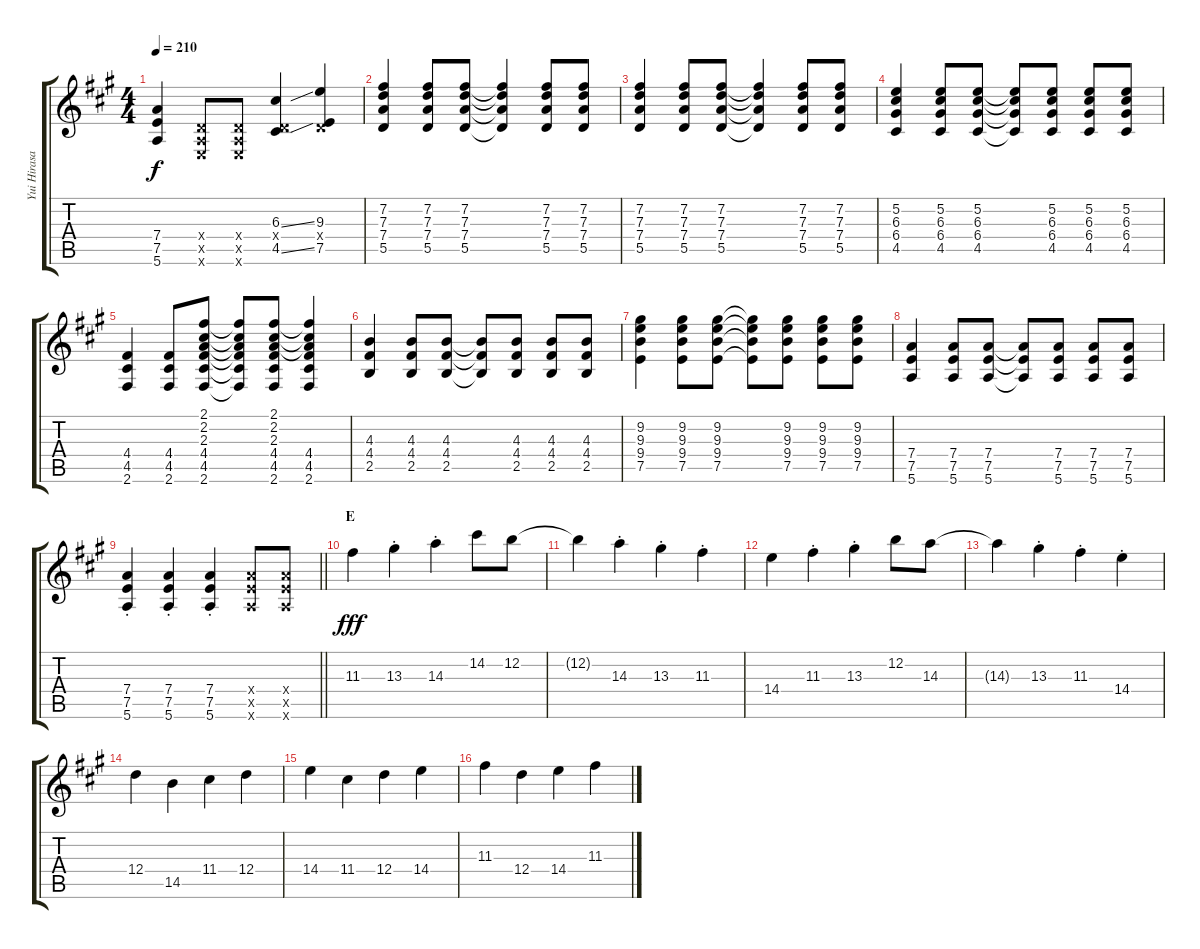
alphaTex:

\track ("Yui Hirasawa" "Yui Hirasa") {instrument distortionguitar}
\staff {score tabs}
\tuning (E4 B3 G3 D3 A2 E2) {hide}
\ts (4 4)
\tempo 210
\clef g2
\ks a
(7.4 7.5 5.6).4{dy f} (0.4{x} 0.5{x} 0.6{x}).8 (0.4{x} 0.5{x} 0.6{x}).8 (6.3{ss} 0.4{x} 4.5{ss}).4 (9.3 0.4{x} 7.5).4 |
(7.2 7.3 7.4 5.5).4 (7.2 7.3 7.4 5.5).8 (7.2 7.3 7.4 5.5).8 (7.2{t} 7.3{t} 7.4{t} 5.5{t}).4 (7.2 7.3 7.4 5.5).8 (7.2 7.3 7.4 5.5).8 |
(7.2 7.3 7.4 5.5).4 (7.2 7.3 7.4 5.5).8 (7.2 7.3 7.4 5.5).8 (7.2{t} 7.3{t} 7.4{t} 5.5{t}).4 (7.2 7.3 7.4 5.5).8 (7.2 7.3 7.4 5.5).8 |
(5.2 6.3 6.4 4.5).4 (5.2 6.3 6.4 4.5).8 (5.2 6.3 6.4 4.5).8 (5.2{t} 6.3{t} 6.4{t} 4.5{t}).8 (5.2 6.3 6.4 4.5).8 (5.2 6.3 6.4 4.5).8 (5.2 6.3 6.4 4.5).8 |
(4.4 4.5 2.6).4 (4.4 4.5 2.6).8 (2.1 2.2 2.3 4.4 4.5 2.6).8 (2.1{t} 2.2{t} 2.3{t} 4.4{t} 4.5{t} 2.6{t}).8 (2.1 2.2 2.3 4.4 4.5 2.6).8 (2.1{t} 2.2{t} 2.3{t} 4.4 4.5 2.6).4 |
(4.3 4.4 2.5).4 (4.3 4.4 2.5).8 (4.3 4.4 2.5).8 (4.3{t} 4.4{t} 2.5{t}).8 (4.3 4.4 2.5).8 (4.3 4.4 2.5).8 (4.3 4.4 2.5).8 |
(9.2 9.3 9.4 7.5).4 (9.2 9.3 9.4 7.5).8 (9.2 9.3 9.4 7.5).8 (9.2{t} 9.3{t} 9.4{t} 7.5{t}).8 (9.2 9.3 9.4 7.5).8 (9.2 9.3 9.4 7.5).8 (9.2 9.3 9.4 7.5).8 |
(7.4 7.5 5.6).4 (7.4 7.5 5.6).8 (7.4 7.5 5.6).8 (7.4{t} 7.5{t} 5.6{t}).8 (7.4 7.5 5.6).8 (7.4 7.5 5.6).8 (7.4 7.5 5.6).8 |
\barLineRight lightlight
(7.4{st} 7.5{st} 5.6{st}).4 (7.4{st} 7.5{st} 5.6{st}).4 (7.4{st} 7.5{st} 5.6{st}).4 (7.4{x} 7.5{x} 5.6{x}).8 (7.4{x} 7.5{x} 5.6{x}).8 |
\section ("" "E")
11.3.4{dy fff} 13.3{st}.4 14.3{st}.4 14.2.8 12.2.8 |
12.2{t}.4 14.3{st}.4 13.3{st}.4 11.3{st}.4 |
14.4.4 11.3{st}.4 13.3{st}.4 12.2.8 14.3.8 |
14.3{t}.4 13.3{st}.4 11.3{st}.4 14.4{st}.4 |
12.4.4 14.5.4 11.4.4 12.4.4 |
14.4.4 11.4.4 12.4.4 14.4.4 |
11.3.4 12.4.4 14.4.4 11.3.4
